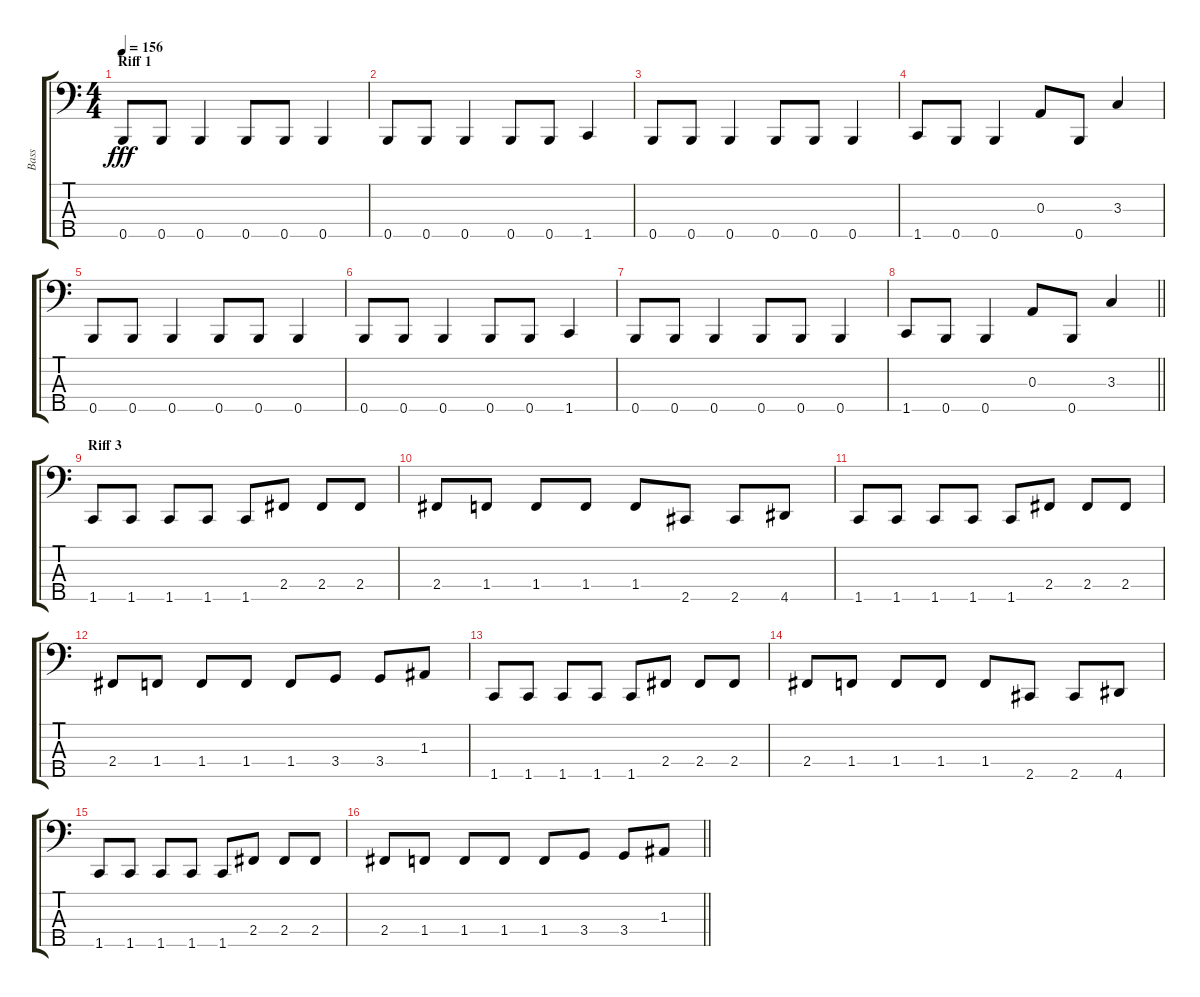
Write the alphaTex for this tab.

\track ("Bass" "Bass") {instrument electricbasspick}
\staff {score tabs}
\tuning (G2 D2 A1 E1 B0) {hide}
\ts (4 4)
\section ("" "Riff 1")
\tempo 156
\clef f4
\ks c
0.5.8{dy fff} 0.5.8 0.5.4 0.5.8 0.5.8 0.5.4 |
0.5.8 0.5.8 0.5.4 0.5.8 0.5.8 1.5.4 |
0.5.8 0.5.8 0.5.4 0.5.8 0.5.8 0.5.4 |
1.5.8 0.5.8 0.5.4 0.3.8 0.5.8 3.3.4 |
0.5.8 0.5.8 0.5.4 0.5.8 0.5.8 0.5.4 |
0.5.8 0.5.8 0.5.4 0.5.8 0.5.8 1.5.4 |
0.5.8 0.5.8 0.5.4 0.5.8 0.5.8 0.5.4 |
\barLineRight lightlight
1.5.8 0.5.8 0.5.4 0.3.8 0.5.8 3.3.4 |
\section ("" "Riff 3")
1.5.8 1.5.8 1.5.8 1.5.8 1.5.8 2.4.8 2.4.8 2.4.8 |
2.4.8 1.4.8 1.4.8 1.4.8 1.4.8 2.5.8 2.5.8 4.5.8 |
1.5.8 1.5.8 1.5.8 1.5.8 1.5.8 2.4.8 2.4.8 2.4.8 |
2.4.8 1.4.8 1.4.8 1.4.8 1.4.8 3.4.8 3.4.8 1.3.8 |
1.5.8 1.5.8 1.5.8 1.5.8 1.5.8 2.4.8 2.4.8 2.4.8 |
2.4.8 1.4.8 1.4.8 1.4.8 1.4.8 2.5.8 2.5.8 4.5.8 |
1.5.8 1.5.8 1.5.8 1.5.8 1.5.8 2.4.8 2.4.8 2.4.8 |
\barLineRight lightlight
2.4.8 1.4.8 1.4.8 1.4.8 1.4.8 3.4.8 3.4.8 1.3.8
